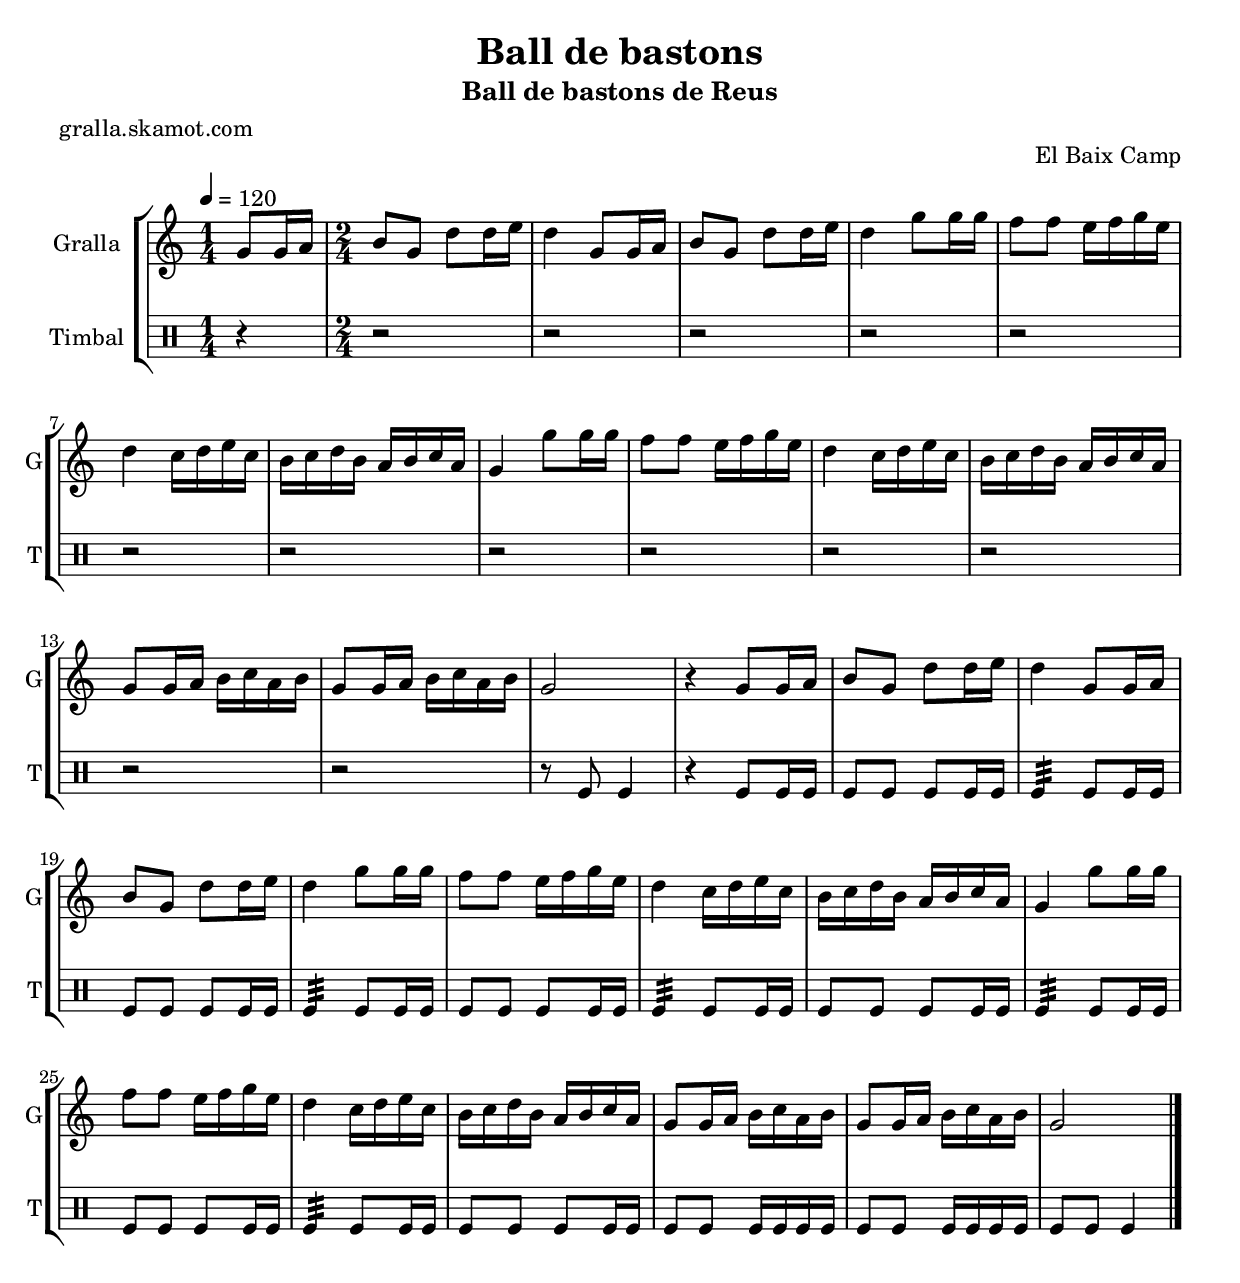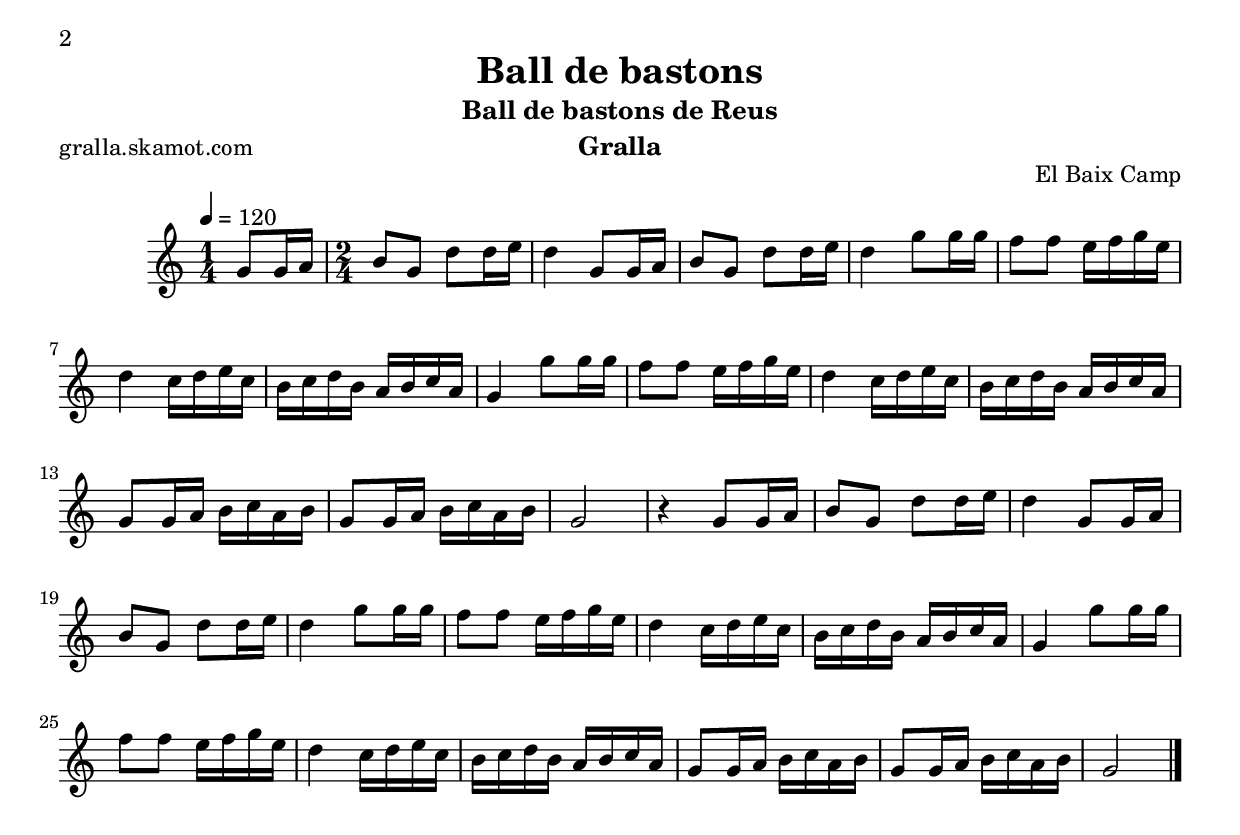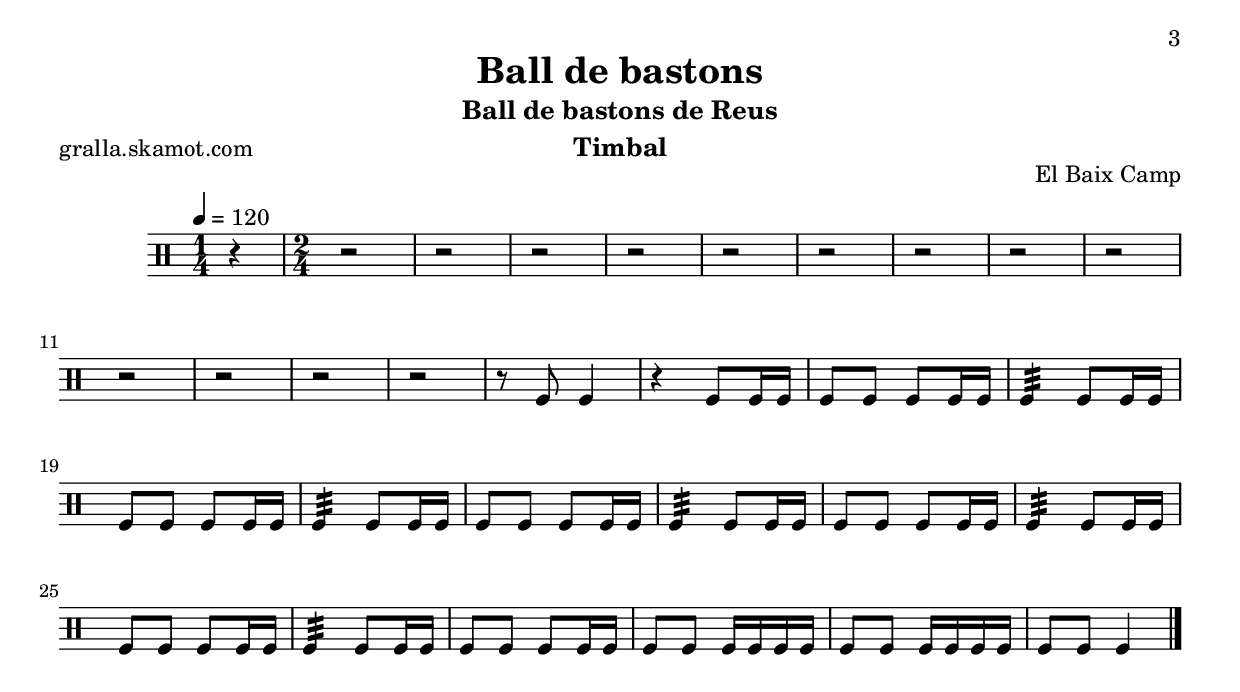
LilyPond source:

\version "2.16.2"

\header {
  dedication=""
  title="Ball de bastons"
  subtitle="Ball de bastons de Reus"
  subsubtitle=""
  poet="gralla.skamot.com"
  meter=""
  piece=""
  composer=""
  arranger=""
  opus="El Baix Camp"
  instrument=""
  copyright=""
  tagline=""
}

liniaroAa =
\relative g'
{
  \tempo 4=120
  \clef treble
  \key c \major
  \time 1/4
  g8 g16 a  |
  \time 2/4   b8 g d' d16 e  |
  d4 g,8 g16 a  |
  b8 g d' d16 e  |
  %05
  d4 g8 g16 g  |
  f8 f e16 f g e  |
  d4 c16 d e c  |
  b16 c d b a b c a  |
  g4 g'8 g16 g  |
  %10
  f8 f e16 f g e  |
  d4 c16 d e c  |
  b16 c d b a b c a  |
  g8 g16 a b c a b  |
  g8 g16 a b c a b  |
  %15
  g2  |
  r4 g8 g16 a  |
  b8 g d' d16 e  |
  d4 g,8 g16 a  |
  b8 g d' d16 e  |
  %20
  d4 g8 g16 g  |
  f8 f e16 f g e  |
  d4 c16 d e c  |
  b16 c d b a b c a  |
  g4 g'8 g16 g  |
  %25
  f8 f e16 f g e  |
  d4 c16 d e c  |
  b16 c d b a b c a  |
  g8 g16 a b c a b  |
  g8 g16 a b c a b  |
  %30
  g2  \bar "|."
}

liniaroAb =
\drummode
{
  \tempo 4=120
  \time 1/4
  r4  |
  \time 2/4   r2  |
  r2  |
  r2  |
  %05
  r2  |
  r2  |
  r2  |
  r2  |
  r2  |
  %10
  r2  |
  r2  |
  r2  |
  r2  |
  r2  |
  %15
  r8 tomfl tomfl4  |
  r4 tomfl8 tomfl16 tomfl  |
  tomfl8 tomfl tomfl tomfl16 tomfl  |
  tomfl4:32 tomfl8 tomfl16 tomfl  |
  tomfl8 tomfl tomfl tomfl16 tomfl  |
  %20
  tomfl4:32 tomfl8 tomfl16 tomfl  |
  tomfl8 tomfl tomfl tomfl16 tomfl  |
  tomfl4:32 tomfl8 tomfl16 tomfl  |
  tomfl8 tomfl tomfl tomfl16 tomfl  |
  tomfl4:32 tomfl8 tomfl16 tomfl  |
  %25
  tomfl8 tomfl tomfl tomfl16 tomfl  |
  tomfl4:32 tomfl8 tomfl16 tomfl  |
  tomfl8 tomfl tomfl tomfl16 tomfl  |
  tomfl8 tomfl tomfl16 tomfl tomfl tomfl  |
  tomfl8 tomfl tomfl16 tomfl tomfl tomfl  |
  %30
  tomfl8 tomfl tomfl4  \bar "|."
}

\bookpart {
  \score {
    \new StaffGroup {
      \override Score.RehearsalMark.self-alignment-X = #LEFT
      <<
        \new Staff \with {instrumentName = #"Gralla" shortInstrumentName = #"G"} \liniaroAa
        \new DrumStaff \with {instrumentName = #"Timbal" shortInstrumentName = #"T"} \liniaroAb
      >>
    }
    \layout {}
  }
  \score { \unfoldRepeats
    \new StaffGroup {
      \override Score.RehearsalMark.self-alignment-X = #LEFT
      <<
        \new Staff \with {instrumentName = #"Gralla" shortInstrumentName = #"G"} \liniaroAa
        \new DrumStaff \with {instrumentName = #"Timbal" shortInstrumentName = #"T"} \liniaroAb
      >>
    }
    \midi {
      \set Staff.midiInstrument = "oboe"
      \set DrumStaff.midiInstrument = "drums"
    }
  }
}

\bookpart {
  \header {instrument="Gralla"}
  \score {
    \new StaffGroup {
      \override Score.RehearsalMark.self-alignment-X = #LEFT
      <<
        \new Staff \liniaroAa
      >>
    }
    \layout {}
  }
  \score { \unfoldRepeats
    \new StaffGroup {
      \override Score.RehearsalMark.self-alignment-X = #LEFT
      <<
        \new Staff \liniaroAa
      >>
    }
    \midi {
      \set Staff.midiInstrument = "oboe"
      \set DrumStaff.midiInstrument = "drums"
    }
  }
}

\bookpart {
  \header {instrument="Timbal"}
  \score {
    \new StaffGroup {
      \override Score.RehearsalMark.self-alignment-X = #LEFT
      <<
        \new DrumStaff \liniaroAb
      >>
    }
    \layout {}
  }
  \score { \unfoldRepeats
    \new StaffGroup {
      \override Score.RehearsalMark.self-alignment-X = #LEFT
      <<
        \new DrumStaff \liniaroAb
      >>
    }
    \midi {
      \set Staff.midiInstrument = "oboe"
      \set DrumStaff.midiInstrument = "drums"
    }
  }
}

